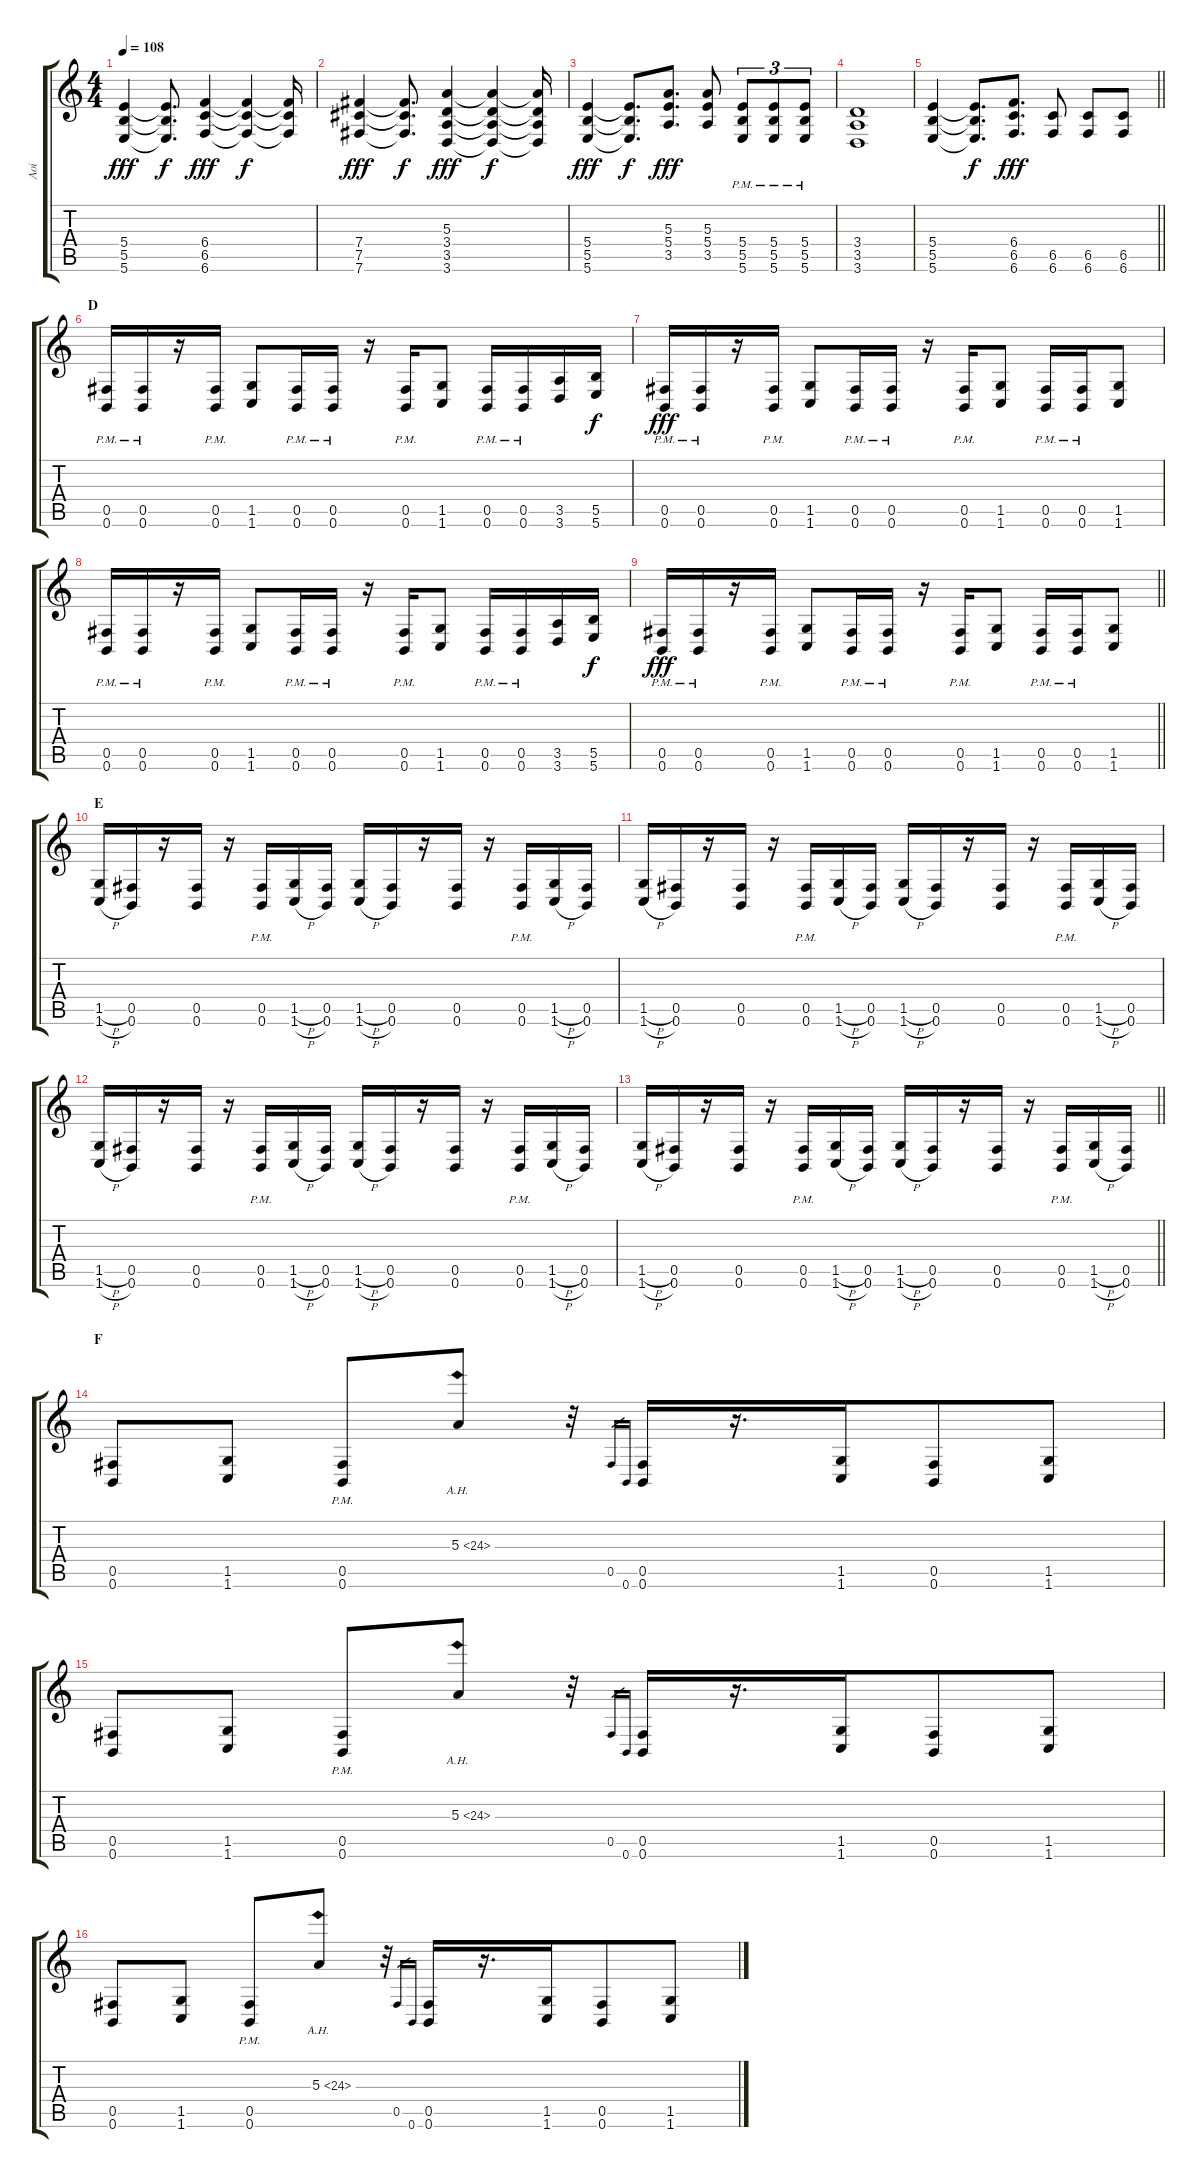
\track ("Aoi" "Aoi") {instrument overdrivenguitar}
\staff {score tabs}
\tuning (Db4 Ab3 E3 B2 Gb2 B1) {hide}
\ts (4 4)
\tempo 108
\clef g2
\ks c
(5.4 5.5 5.6).4{dy fff} (5.4{t} 5.5{t} 5.6{t}).8{d dy f} (6.4 6.5 6.6).4{dy fff} (6.4{t} 6.5{t} 6.6{t}).4{dy f} (6.4{t} 6.5{t} 6.6{t}).16 |
(7.4 7.5 7.6).4{dy fff} (7.4{t} 7.5{t} 7.6{t}).8{d dy f} (5.3 3.4 3.5 3.6).4{dy fff} (5.3{t} 3.4{t} 3.5{t} 3.6{t}).4{dy f} (5.3{t} 3.4{t} 3.5{t} 3.6{t}).16 |
(5.4 5.5 5.6).4{dy fff} (5.4{t} 5.5{t} 5.6{t}).8{d dy f} (5.3 5.4 3.5).8{d dy fff} (5.3 5.4 3.5).8 (5.4{pm} 5.5{pm} 5.6{pm}).8{tu (3 2)} (5.4{pm} 5.5{pm} 5.6{pm}).8{tu (3 2)} (5.4{pm} 5.5{pm} 5.6{pm}).8{tu (3 2)} |
(3.4 3.5 3.6).1 |
\barLineRight lightlight
(5.4 5.5 5.6).4 (5.4{t} 5.5{t} 5.6{t}).8{d dy f} (6.4 6.5 6.6).8{d dy fff} (6.5 6.6).8 (6.5 6.6).8 (6.5 6.6).8 |
\section ("" "D")
(0.5{pm} 0.6{pm}).16 (0.5{pm} 0.6{pm}).16 r.16 (0.5{pm} 0.6{pm}).16 (1.5 1.6).8 (0.5{pm} 0.6{pm}).16 (0.5{pm} 0.6{pm}).16 r.16 (0.5{pm} 0.6{pm}).16 (1.5 1.6).8 (0.5{pm} 0.6{pm}).16 (0.5{pm} 0.6{pm}).16 (3.5 3.6).16 (5.5 5.6).16{dy f} |
(0.5{pm} 0.6{pm}).16{dy fff} (0.5{pm} 0.6{pm}).16 r.16 (0.5{pm} 0.6{pm}).16 (1.5 1.6).8 (0.5{pm} 0.6{pm}).16 (0.5{pm} 0.6{pm}).16 r.16 (0.5{pm} 0.6{pm}).16 (1.5 1.6).8 (0.5{pm} 0.6{pm}).16 (0.5{pm} 0.6{pm}).16 (1.5 1.6).8 |
(0.5{pm} 0.6{pm}).16 (0.5{pm} 0.6{pm}).16 r.16 (0.5{pm} 0.6{pm}).16 (1.5 1.6).8 (0.5{pm} 0.6{pm}).16 (0.5{pm} 0.6{pm}).16 r.16 (0.5{pm} 0.6{pm}).16 (1.5 1.6).8 (0.5{pm} 0.6{pm}).16 (0.5{pm} 0.6{pm}).16 (3.5 3.6).16 (5.5 5.6).16{dy f} |
\barLineRight lightlight
(0.5{pm} 0.6{pm}).16{dy fff} (0.5{pm} 0.6{pm}).16 r.16 (0.5{pm} 0.6{pm}).16 (1.5 1.6).8 (0.5{pm} 0.6{pm}).16 (0.5{pm} 0.6{pm}).16 r.16 (0.5{pm} 0.6{pm}).16 (1.5 1.6).8 (0.5{pm} 0.6{pm}).16 (0.5{pm} 0.6{pm}).16 (1.5 1.6).8 |
\section ("" "E")
(1.5{h} 1.6{h}).16 (0.5 0.6).16 r.16 (0.5 0.6).16 r.16 (0.5{pm} 0.6{pm}).16 (1.5{h} 1.6{h}).16 (0.5 0.6).16 (1.5{h} 1.6{h}).16 (0.5 0.6).16 r.16 (0.5 0.6).16 r.16 (0.5{pm} 0.6{pm}).16 (1.5{h} 1.6{h}).16 (0.5 0.6).16 |
(1.5{h} 1.6{h}).16 (0.5 0.6).16 r.16 (0.5 0.6).16 r.16 (0.5{pm} 0.6{pm}).16 (1.5{h} 1.6{h}).16 (0.5 0.6).16 (1.5{h} 1.6{h}).16 (0.5 0.6).16 r.16 (0.5 0.6).16 r.16 (0.5{pm} 0.6{pm}).16 (1.5{h} 1.6{h}).16 (0.5 0.6).16 |
(1.5{h} 1.6{h}).16 (0.5 0.6).16 r.16 (0.5 0.6).16 r.16 (0.5{pm} 0.6{pm}).16 (1.5{h} 1.6{h}).16 (0.5 0.6).16 (1.5{h} 1.6{h}).16 (0.5 0.6).16 r.16 (0.5 0.6).16 r.16 (0.5{pm} 0.6{pm}).16 (1.5{h} 1.6{h}).16 (0.5 0.6).16 |
\barLineRight lightlight
(1.5{h} 1.6{h}).16 (0.5 0.6).16 r.16 (0.5 0.6).16 r.16 (0.5{pm} 0.6{pm}).16 (1.5{h} 1.6{h}).16 (0.5 0.6).16 (1.5{h} 1.6{h}).16 (0.5 0.6).16 r.16 (0.5 0.6).16 r.16 (0.5{pm} 0.6{pm}).16 (1.5{h} 1.6{h}).16 (0.5 0.6).16 |
\section ("" "F")
(0.5 0.6).8 (1.5 1.6).8 (0.5{pm} 0.6{pm}).8 5.3{ah 19}.8 r.32 0.5.16{gr} 0.6.16{gr} (0.5 0.6).16 r.16{d} (1.5 1.6).16{beam merge} (0.5 0.6).8 (1.5 1.6).8 |
(0.5 0.6).8 (1.5 1.6).8 (0.5{pm} 0.6{pm}).8 5.3{ah 19}.8 r.32 0.5.16{gr} 0.6.16{gr} (0.5 0.6).16 r.16{d} (1.5 1.6).16{beam merge} (0.5 0.6).8 (1.5 1.6).8 |
(0.5 0.6).8 (1.5 1.6).8 (0.5{pm} 0.6{pm}).8 5.3{ah 19}.8 r.32 0.5.16{gr} 0.6.16{gr} (0.5 0.6).16 r.16{d} (1.5 1.6).16{beam merge} (0.5 0.6).8 (1.5 1.6).8
